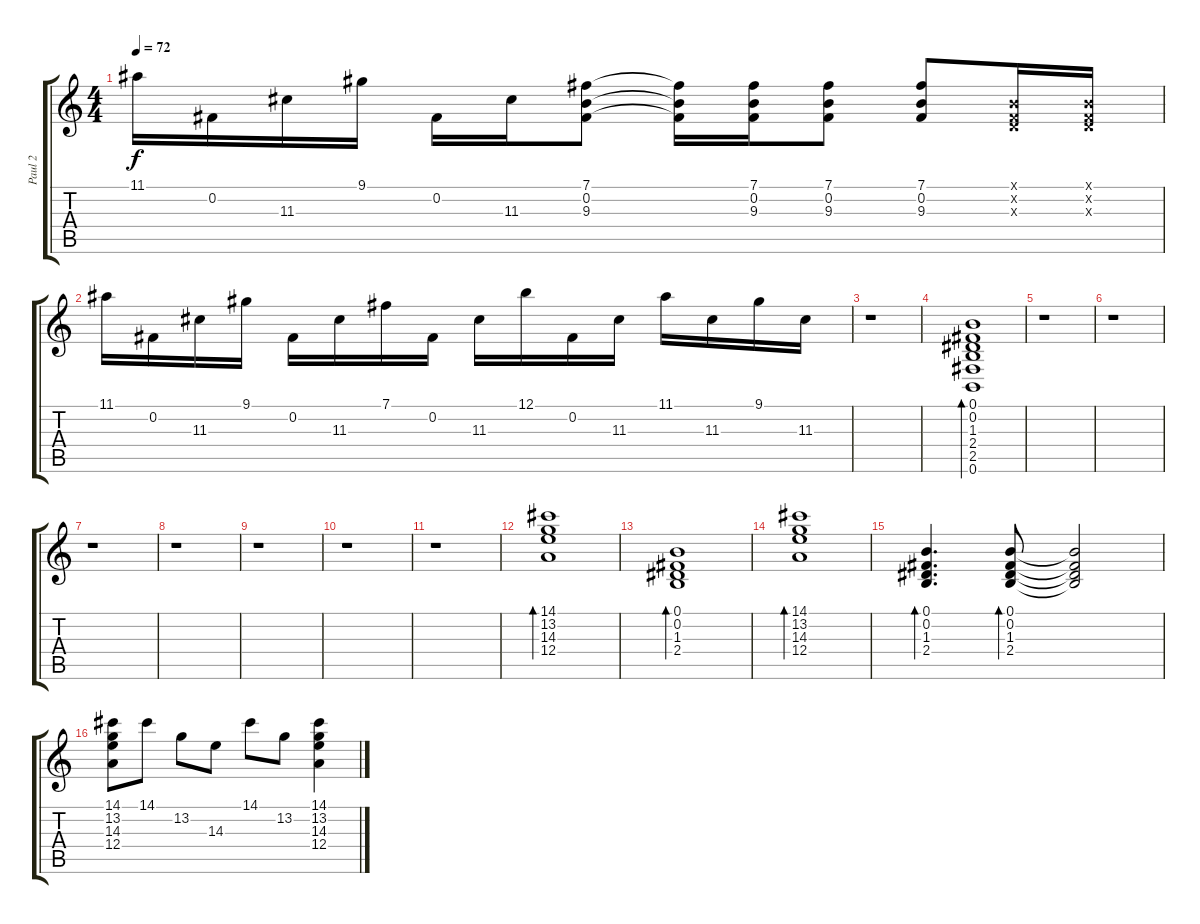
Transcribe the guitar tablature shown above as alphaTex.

\track ("Paul 2" "Paul 2") {instrument acousticguitarnylon}
\staff {score tabs}
\tuning (B3 Gb3 D3 A2 E2 B1) {hide}
\ts (4 4)
\tempo 72
\clef g2
\ks c
11.1.16{dy f} 0.2.16 11.3.16 9.1.16 0.2.16 11.3.16 (7.1 0.2 9.3).8 (7.1{t} 0.2{t} 9.3{t}).16 (7.1 0.2 9.3).16 (7.1 0.2 9.3).8 (7.1 0.2 9.3).8 (0.1{x} 0.2{x} 0.3{x}).16 (0.1{x} 0.2{x} 0.3{x}).16 |
11.1.16 0.2.16 11.3.16 9.1.16 0.2.16 11.3.16 7.1.16 0.2.16 11.3.16 12.1.16 0.2.16 11.3.16 11.1.16 11.3.16 9.1.16 11.3.16 |
r.1 |
(0.1 0.2 1.3 2.4 2.5 0.6).1{bd 240} |
r.1 |
r.1 |
r.1 |
r.1 |
r.1 |
r.1 |
r.1 |
(14.1 13.2 14.3 12.4).1{bd 240} |
(0.1 0.2 1.3 2.4).1{bd 240} |
(14.1 13.2 14.3 12.4).1{bd 240} |
(0.1 0.2 1.3 2.4).4{d bd 240} (0.1 0.2 1.3 2.4).8{bd 240} (0.1{t} 0.2{t} 1.3{t} 2.4{t}).2 |
(14.1 13.2 14.3 12.4).8 14.1.8 13.2.8 14.3.8 14.1.8 13.2.8 (14.1 13.2 14.3 12.4).4
